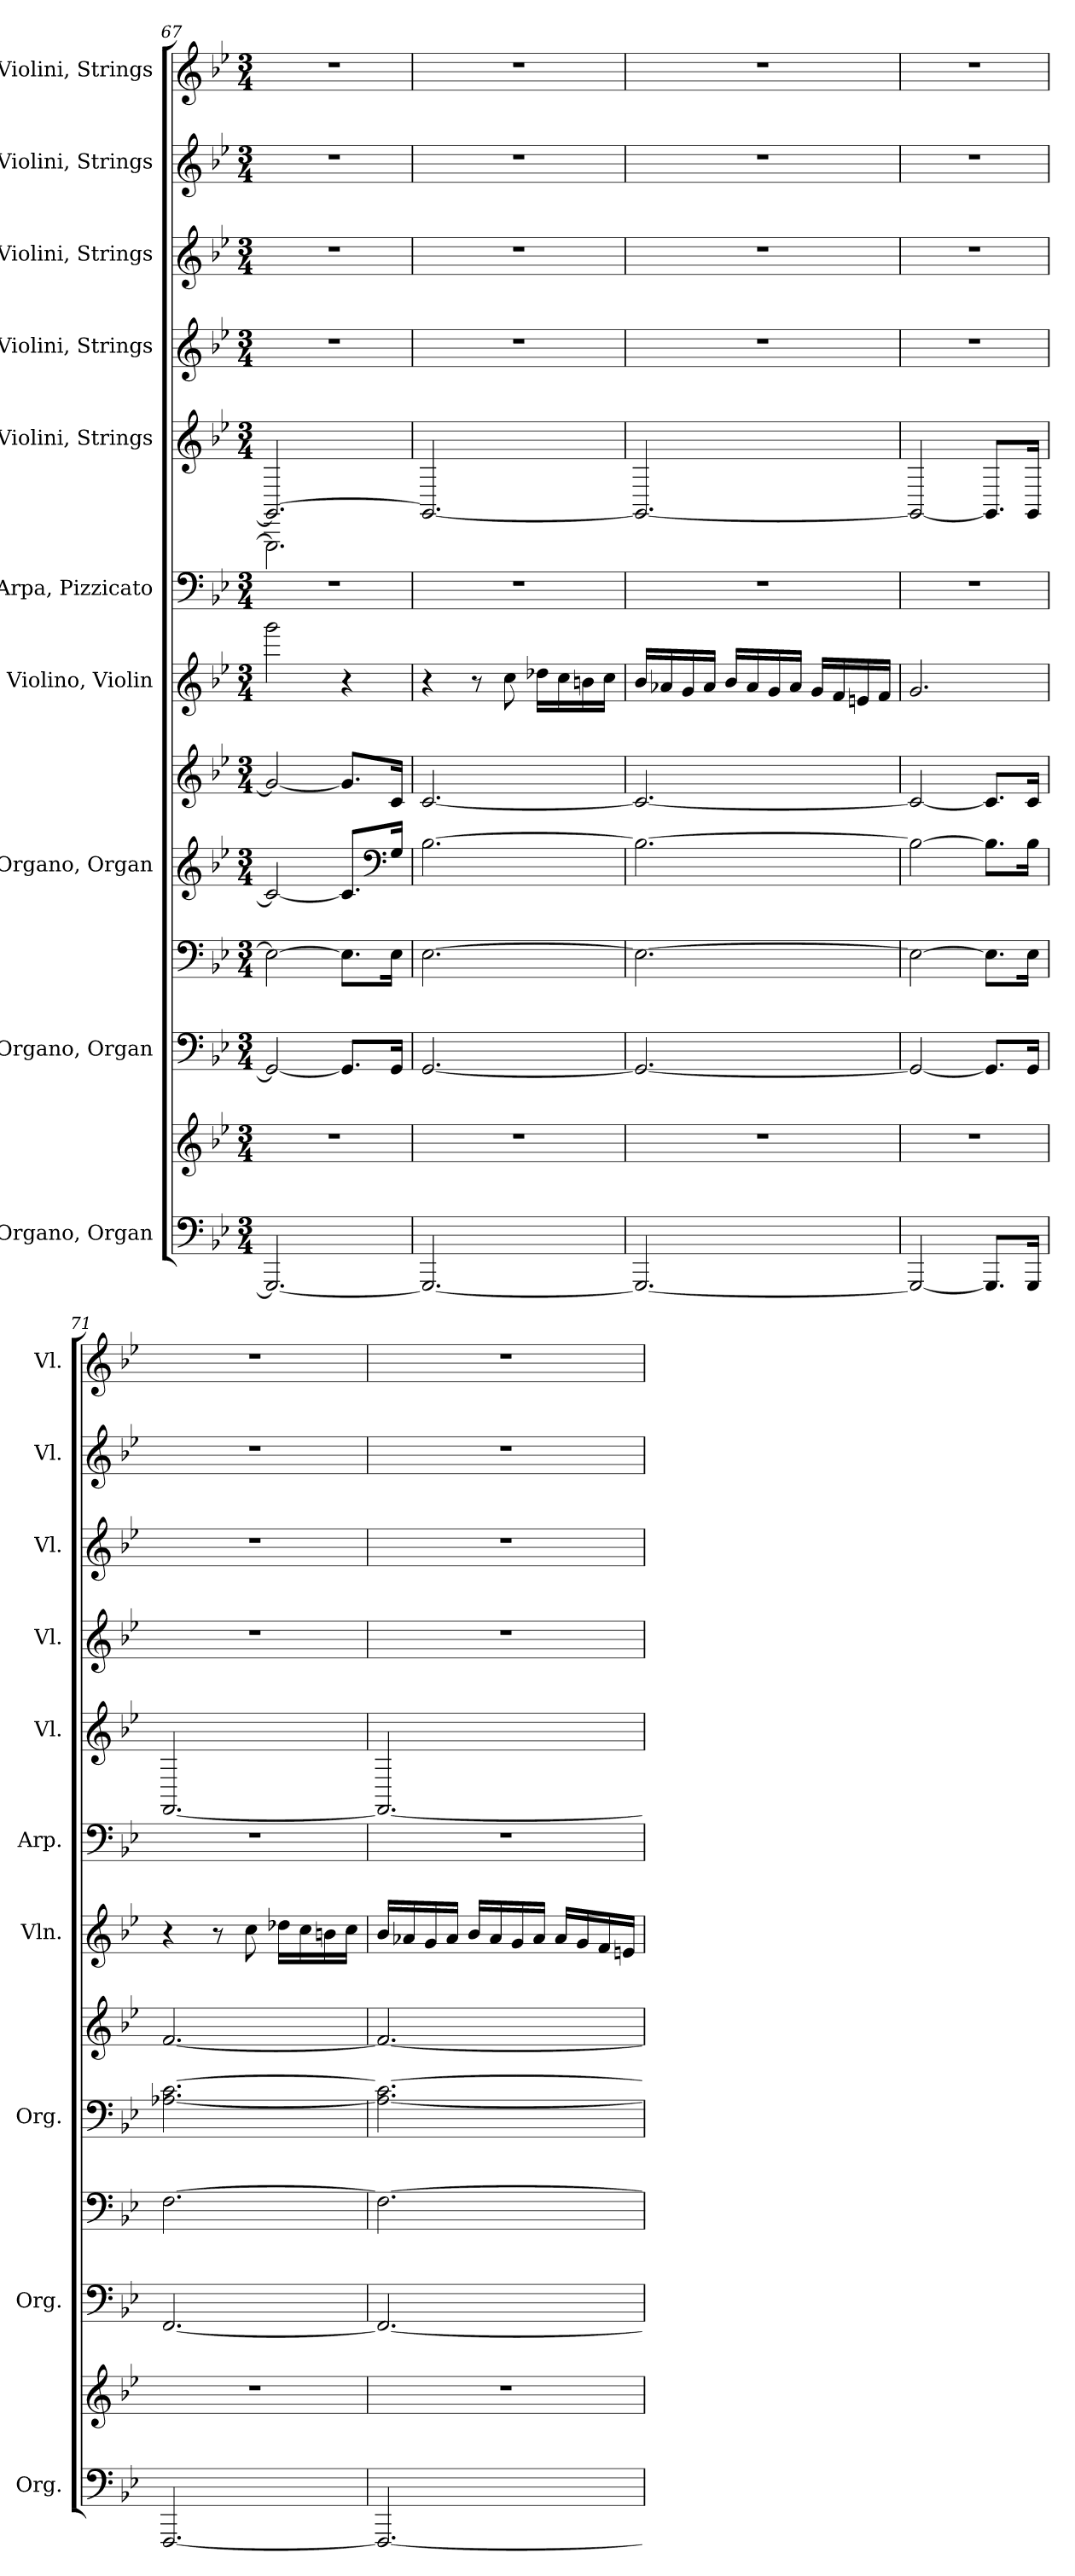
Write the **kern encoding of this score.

**kern	**kern	**kern	**kern	**kern	**kern	**kern	**kern	**kern	**kern	**kern	**kern	**kern
*part10	*part10	*part9	*part9	*part8	*part8	*part7	*part6	*part5	*part4	*part3	*part2	*part1
*staff13	*staff12	*staff11	*staff10	*staff9	*staff8	*staff7	*staff6	*staff5	*staff4	*staff3	*staff2	*staff1
*I"Organo, Organ	*	*I"Organo, Organ	*	*I"Organo, Organ	*	*I"Violino, Violin	*I"Arpa, Pizzicato	*I"Violini, Strings	*I"Violini, Strings	*I"Violini, Strings	*I"Violini, Strings	*I"Violini, Strings
*I'Org.	*	*I'Org.	*	*I'Org.	*	*I'Vln.	*I'Arp.	*I'Vl.	*I'Vl.	*I'Vl.	*I'Vl.	*I'Vl.
*clefF4	*clefG2	*clefF4	*clefF4	*clefG2	*clefG2	*clefG2	*clefF4	*clefG2	*clefG2	*clefG2	*clefG2	*clefG2
*k[b-e-]	*k[b-e-]	*k[b-e-]	*k[b-e-]	*k[b-e-]	*k[b-e-]	*k[b-e-]	*k[b-e-]	*k[b-e-]	*k[b-e-]	*k[b-e-]	*k[b-e-]	*k[b-e-]
*M3/4	*M3/4	*M3/4	*M3/4	*M3/4	*M3/4	*M3/4	*M3/4	*M3/4	*M3/4	*M3/4	*M3/4	*M3/4
=67	=67	=67	=67	=67	=67	=67	=67	=67	=67	=67	=67	=67
*	*	*	*	*	*	*	*	*^	*	*	*	*
2.GGG/_	2.r	2GG/_	2E-\_	2c/_	2g/_	2ggg\	2.r	2.GG/_	2.GGG\]	2.r	2.r	2.r	2.r
.	.	8.GG/L]	8.E-\L]	8.c/L]	8.g/L]	4r	.	.	.	.	.	.	.
*	*	*	*	*clefF4	*	*	*	*	*	*	*	*	*
.	.	16GG/Jk	16E-\Jk	16G/Jk	16c/Jk	.	.	.	.	.	.	.	.
*	*	*	*	*	*	*	*	*v	*v	*	*	*	*
=68	=68	=68	=68	=68	=68	=68	=68	=68	=68	=68	=68	=68
2.GGG/_	2.r	[2.GG/	[2.E-\	[2.B-\	[2.c/	4r	2.r	2.GG/_	2.r	2.r	2.r	2.r
.	.	.	.	.	.	8r	.	.	.	.	.	.
.	.	.	.	.	.	8cc\	.	.	.	.	.	.
.	.	.	.	.	.	16dd-X\LL	.	.	.	.	.	.
.	.	.	.	.	.	16cc\	.	.	.	.	.	.
.	.	.	.	.	.	16bn\	.	.	.	.	.	.
.	.	.	.	.	.	16cc\JJ	.	.	.	.	.	.
=69	=69	=69	=69	=69	=69	=69	=69	=69	=69	=69	=69	=69
2.GGG/_	2.r	2.GG/_	2.E-\_	2.B-\_	2.c/_	16b-/LL	2.r	2.GG/_	2.r	2.r	2.r	2.r
.	.	.	.	.	.	16a-X/	.	.	.	.	.	.
.	.	.	.	.	.	16g/	.	.	.	.	.	.
.	.	.	.	.	.	16a-/JJ	.	.	.	.	.	.
.	.	.	.	.	.	16b-/LL	.	.	.	.	.	.
.	.	.	.	.	.	16a-/	.	.	.	.	.	.
.	.	.	.	.	.	16g/	.	.	.	.	.	.
.	.	.	.	.	.	16a-/JJ	.	.	.	.	.	.
.	.	.	.	.	.	16g/LL	.	.	.	.	.	.
.	.	.	.	.	.	16f/	.	.	.	.	.	.
.	.	.	.	.	.	16en/	.	.	.	.	.	.
.	.	.	.	.	.	16f/JJ	.	.	.	.	.	.
!!LO:PB:g=z
=70	=70	=70	=70	=70	=70	=70	=70	=70	=70	=70	=70	=70
2GGG/_	2.r	2GG/_	2E-\_	2B-\_	2c/_	2.g/	2.r	2GG/_	2.r	2.r	2.r	2.r
8.GGG/L]	.	8.GG/L]	8.E-\L]	8.B-\L]	8.c/L]	.	.	8.GG/L]	.	.	.	.
16GGG/Jk	.	16GG/Jk	16E-\Jk	16B-\Jk	16c/Jk	.	.	16GG/Jk	.	.	.	.
=71	=71	=71	=71	=71	=71	=71	=71	=71	=71	=71	=71	=71
[2.FFF/	2.r	[2.FF/	[2.F\	[2.A-X\ [2.c\	[2.f/	4r	2.r	[2.FF/	2.r	2.r	2.r	2.r
.	.	.	.	.	.	8r	.	.	.	.	.	.
.	.	.	.	.	.	8cc\	.	.	.	.	.	.
.	.	.	.	.	.	16dd-X\LL	.	.	.	.	.	.
.	.	.	.	.	.	16cc\	.	.	.	.	.	.
.	.	.	.	.	.	16bn\	.	.	.	.	.	.
.	.	.	.	.	.	16cc\JJ	.	.	.	.	.	.
=72	=72	=72	=72	=72	=72	=72	=72	=72	=72	=72	=72	=72
2.FFF/_	2.r	2.FF/_	2.F\_	2.A-\_ 2.c\_	2.f/_	16b-/LL	2.r	2.FF/_	2.r	2.r	2.r	2.r
.	.	.	.	.	.	16a-X/	.	.	.	.	.	.
.	.	.	.	.	.	16g/	.	.	.	.	.	.
.	.	.	.	.	.	16a-/JJ	.	.	.	.	.	.
.	.	.	.	.	.	16b-/LL	.	.	.	.	.	.
.	.	.	.	.	.	16a-/	.	.	.	.	.	.
.	.	.	.	.	.	16g/	.	.	.	.	.	.
.	.	.	.	.	.	16a-/JJ	.	.	.	.	.	.
.	.	.	.	.	.	16a-/LL	.	.	.	.	.	.
.	.	.	.	.	.	16g/	.	.	.	.	.	.
.	.	.	.	.	.	16f/	.	.	.	.	.	.
.	.	.	.	.	.	16en/JJ	.	.	.	.	.	.
=	=	=	=	=	=	=	=	=	=	=	=	=
*-	*-	*-	*-	*-	*-	*-	*-	*-	*-	*-	*-	*-
